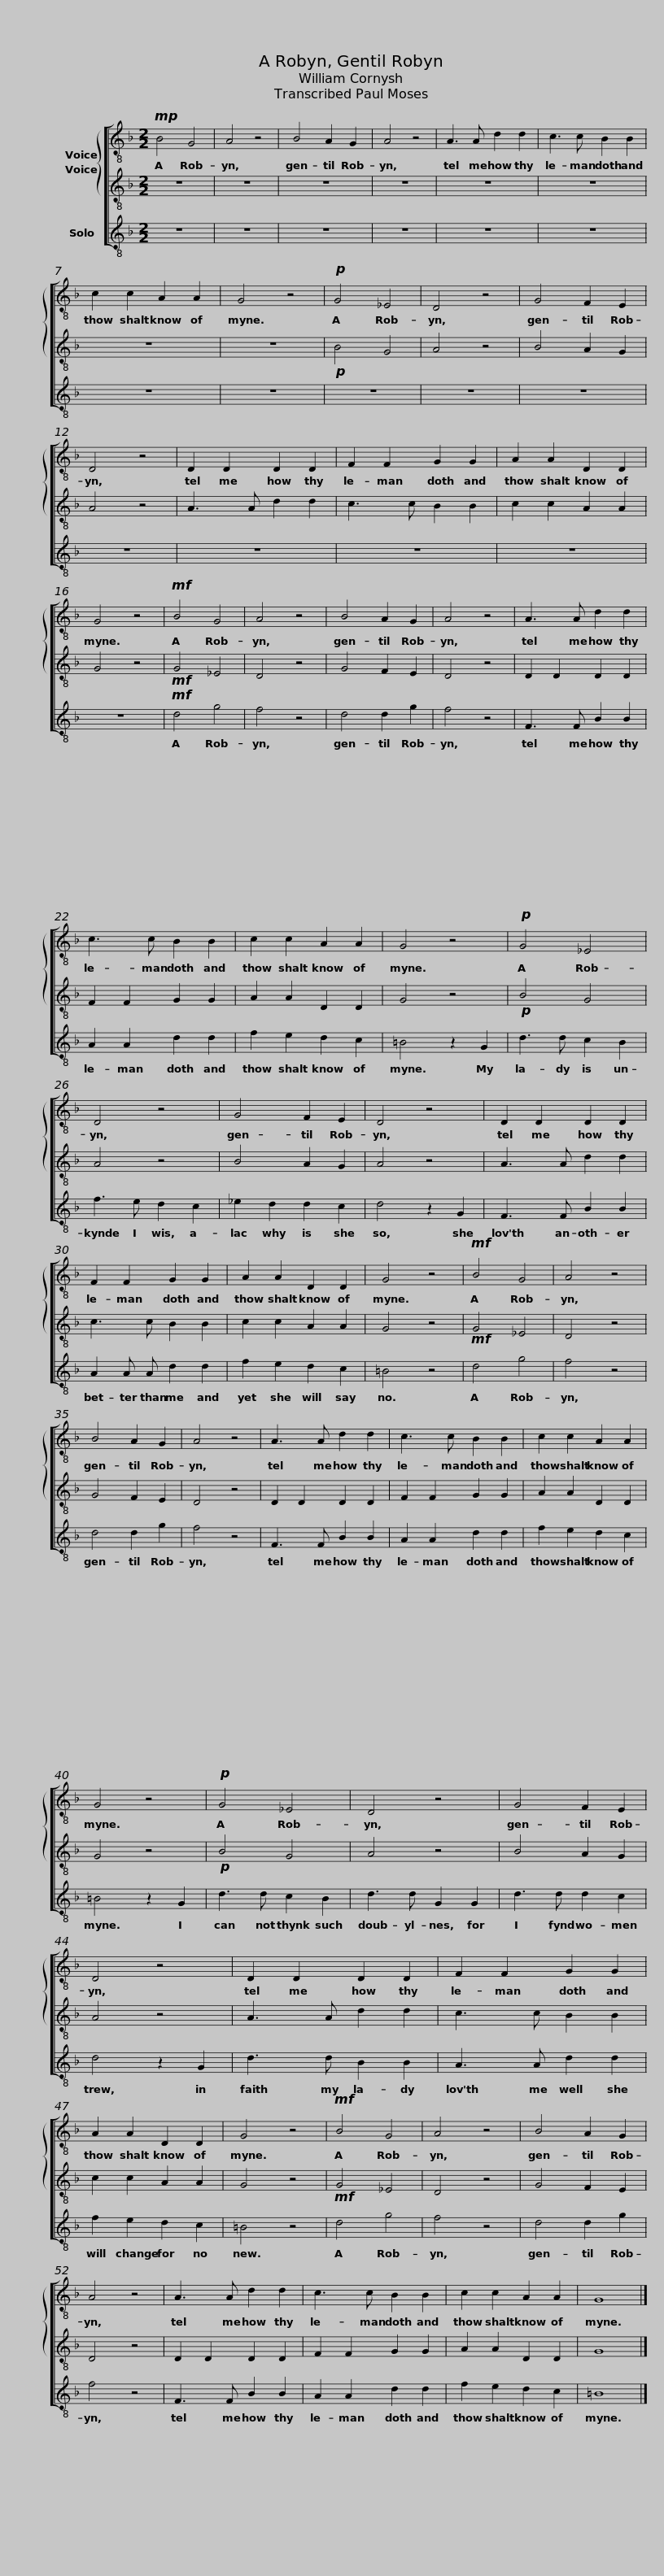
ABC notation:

X:1
%%score [ { 1 2 } 3 ]
L:1/8
M:2/2
I:linebreak $
K:F
V:1 treble-8
V:2 treble-8
V:3 treble-8
V:1
!mp! B4 G4 | A4 z4 | B4 A2 G2 | A4 z4 | A3 A d2 d2 | %5
 c3 c B2 B2 |$ c2 c2 A2 A2 | G4 z4 |!p! G4 _E4 | D4 z4 | %10
 G4 F2 E2 | D4 z4 | D2 D2 D2 D2 |$ F2 F2 G2 G2 | A2 A2 D2 D2 | %15
 G4 z4 |!mf! B4 G4 | A4 z4 | B4 A2 G2 | A4 z4 |$ %20
 A3 A d2 d2 | c3 c B2 B2 | c2 c2 A2 A2 | G4 z4 |!p! G4 _E4 |$ %25
 D4 z4 | G4 F2 E2 | D4 z4 | D2 D2 D2 D2 | F2 F2 G2 G2 |$ %30
 A2 A2 D2 D2 | G4 z4 |!mf! B4 G4 | A4 z4 | B4 A2 G2 | %35
 A4 z4 | A3 A d2 d2 |$ c3 c B2 B2 | c2 c2 A2 A2 | G4 z4 | %40
!p! G4 _E4 | D4 z4 |$ G4 F2 E2 | D4 z4 | D2 D2 D2 D2 | %45
 F2 F2 G2 G2 | A2 A2 D2 D2 |$ G4 z4 |!mf! B4 G4 | A4 z4 | %50
 B4 A2 G2 |$ A4 z4 | A3 A d2 d2 | c3 c B2 B2 | c2 c2 A2 A2 | %55
 G8 |] %56
V:2
 z8 | z8 | z8 | z8 | z8 | %5
 z8 |$ z8 | z8 |!p! B4 G4 | A4 z4 | %10
 B4 A2 G2 | A4 z4 | A3 A d2 d2 |$ c3 c B2 B2 | c2 c2 A2 A2 | %15
 G4 z4 |!mf! G4 _E4 | D4 z4 | G4 F2 E2 | D4 z4 |$ %20
 D2 D2 D2 D2 | F2 F2 G2 G2 | A2 A2 D2 D2 | G4 z4 |!p! B4 G4 |$ %25
 A4 z4 | B4 A2 G2 | A4 z4 | A3 A d2 d2 | c3 c B2 B2 |$ %30
 c2 c2 A2 A2 | G4 z4 |!mf! G4 _E4 | D4 z4 | G4 F2 E2 | %35
 D4 z4 | D2 D2 D2 D2 |$ F2 F2 G2 G2 | A2 A2 D2 D2 | G4 z4 | %40
!p! B4 G4 | A4 z4 |$ B4 A2 G2 | A4 z4 | A3 A d2 d2 | %45
 c3 c B2 B2 | c2 c2 A2 A2 |$ G4 z4 |!mf! G4 _E4 | D4 z4 | %50
 G4 F2 E2 |$ D4 z4 | D2 D2 D2 D2 | F2 F2 G2 G2 | A2 A2 D2 D2 | %55
 G8 |] %56
V:3
 z8 | z8 | z8 | z8 | z8 | %5
 z8 |$ z8 | z8 | z8 | z8 | %10
 z8 | z8 | z8 |$ z8 | z8 | %15
 z8 |!mf! d4 g4 | f4 z4 | d4 d2 g2 | f4 z4 |$ %20
 F3 F B2 B2 | A2 A2 d2 d2 | f2 e2 d2 c2 | =B4 z2 G2 | d3 d c2 B2 |$ %25
 f3 e d2 c2 | _e2 d2 d2 c2 | d4 z2 G2 | F3 F B2 B2 | A2 A A d2 d2 |$ %30
 f2 e2 d2 c2 | =B4 z4 | d4 g4 | f4 z4 | d4 d2 g2 | %35
 f4 z4 | F3 F B2 B2 |$ A2 A2 d2 d2 | f2 e2 d2 c2 | =B4 z2 G2 | %40
 d3 d c2 B2 | d3 d G2 G2 |$ d3 d d2 c2 | d4 z2 G2 | d3 d B2 B2 | %45
 A3 A d2 d2 | f2 e2 d2 c2 |$ =B4 z4 | d4 g4 | f4 z4 | %50
 d4 d2 g2 |$ f4 z4 | F3 F B2 B2 | A2 A2 d2 d2 | f2 e2 d2 c2 | %55
 =B8 |] %56
